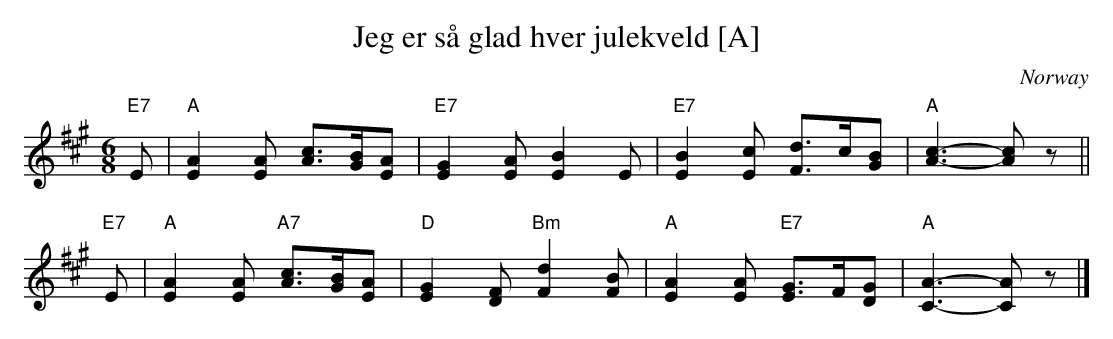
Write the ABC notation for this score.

X:1
T: Jeg er s\aa glad hver julekveld [A]
O: Norway
M: 6/8
L: 1/8
K: A
"E7"E \
| "A"[A2E2][AE] [cA]>[BG][AE] \
| "E7"[G2E2][AE] [B2E2]E \
| "E7"[B2E2][cE] [dF]>c[BG] \
| "A"[c3-A3-] [cA]z ||
"E7"E \
| "A"[A2E2][AE] "A7"[cA]>[BG][AE] \
| "D"[G2E2][FD] "Bm"[d2F2][BF] \
| "A"[A2E2][AE] "E7"[GE]>F[GD] \
| "A"[A3-C3-] [AC]z |]
